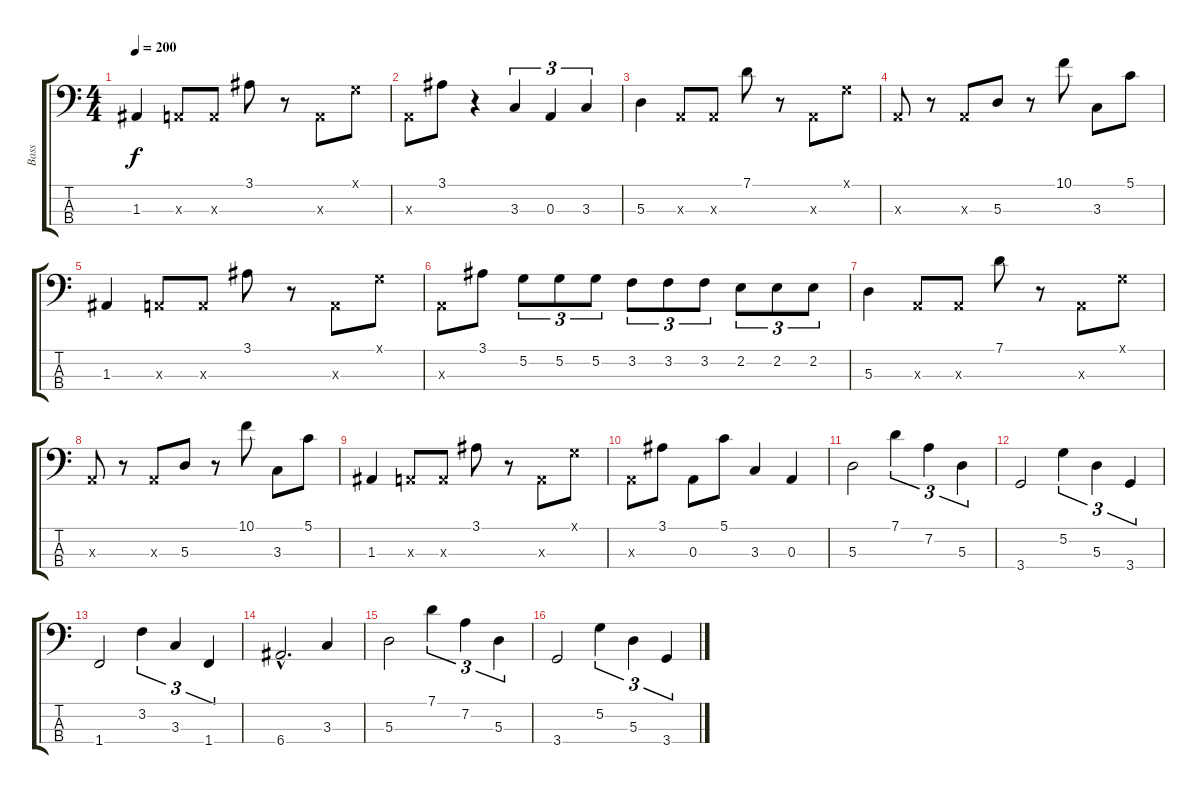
\track ("Bass" "Bass") {instrument electricbassfinger}
\staff {score tabs}
\tuning (G2 D2 A1 E1) {hide}
\ts (4 4)
\tempo 200
\clef f4
\ks c
1.3.4{dy f} 0.3{x}.8 0.3{x}.8 3.1.8 r.8 0.3{x}.8 0.1{x}.8 |
0.3{x}.8 3.1.8 r.4 3.3.4{tu (3 2)} 0.3.4{tu (3 2)} 3.3.4{tu (3 2)} |
5.3.4{volume 16 instrument slapbass1} 0.3{x}.8 0.3{x}.8 7.1.8 r.8 0.3{x}.8 0.1{x}.8 |
0.3{x}.8 r.8 0.3{x}.8 5.3.8 r.8 10.1.8 3.3.8 5.1.8 |
1.3.4 0.3{x}.8 0.3{x}.8 3.1.8 r.8 0.3{x}.8 0.1{x}.8 |
0.3{x}.8 3.1.8 5.2.8{tu (3 2) instrument electricbassfinger} 5.2.8{tu (3 2)} 5.2.8{tu (3 2)} 3.2.8{tu (3 2)} 3.2.8{tu (3 2)} 3.2.8{tu (3 2)} 2.2.8{tu (3 2)} 2.2.8{tu (3 2)} 2.2.8{tu (3 2)} |
5.3.4{volume 16 instrument slapbass1} 0.3{x}.8 0.3{x}.8 7.1.8 r.8 0.3{x}.8 0.1{x}.8 |
0.3{x}.8 r.8 0.3{x}.8 5.3.8 r.8 10.1.8 3.3.8 5.1.8 |
1.3.4 0.3{x}.8 0.3{x}.8 3.1.8 r.8 0.3{x}.8 0.1{x}.8 |
0.3{x}.8 3.1.8 0.3.8 5.1.8 3.3.4 0.3.4 |
5.3.2{volume 13 instrument electricbassfinger} 7.1.4{tu (3 2)} 7.2.4{tu (3 2)} 5.3.4{tu (3 2)} |
3.4.2 5.2.4{tu (3 2)} 5.3.4{tu (3 2)} 3.4.4{tu (3 2)} |
1.4.2 3.2.4{tu (3 2)} 3.3.4{tu (3 2)} 1.4.4{tu (3 2)} |
6.4{hac}.2{d} 3.3.4 |
5.3.2{volume 13 instrument electricbassfinger} 7.1.4{tu (3 2)} 7.2.4{tu (3 2)} 5.3.4{tu (3 2)} |
3.4.2 5.2.4{tu (3 2)} 5.3.4{tu (3 2)} 3.4.4{tu (3 2)}
